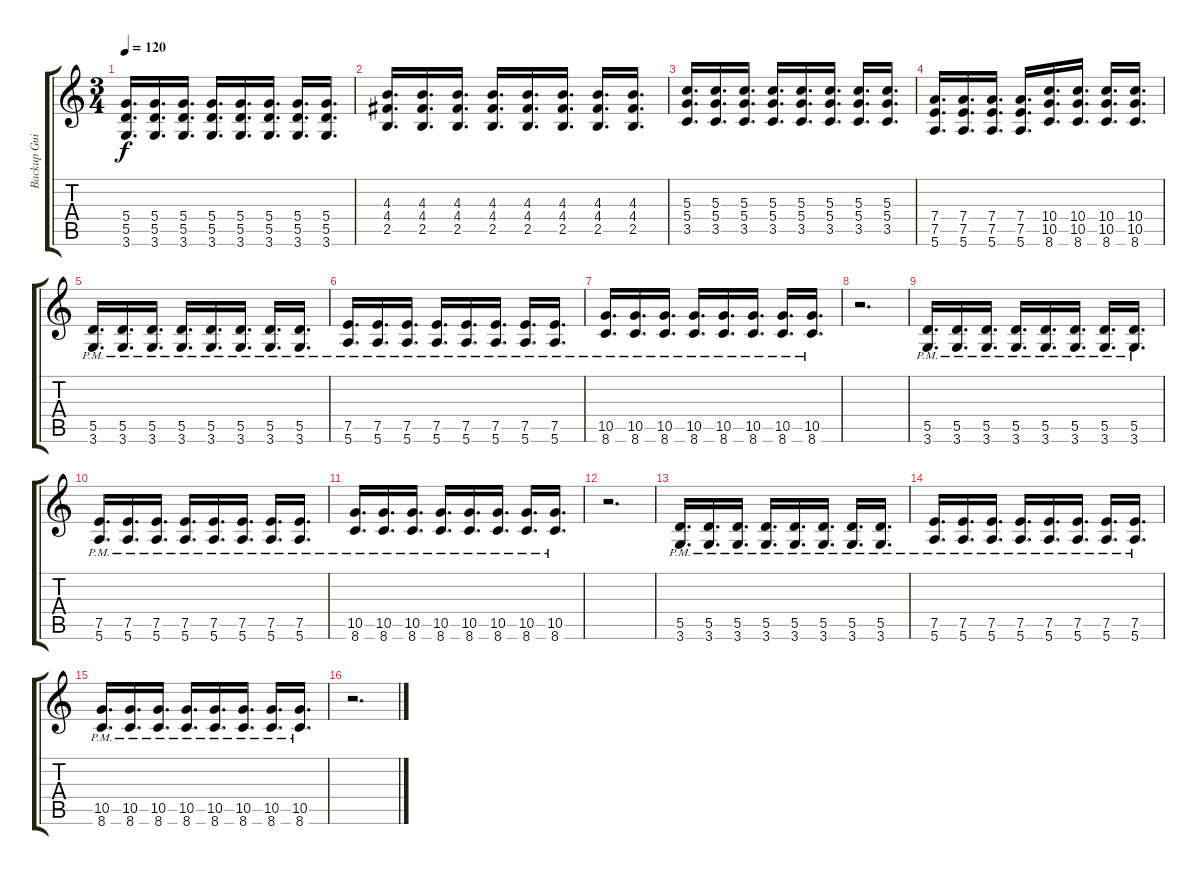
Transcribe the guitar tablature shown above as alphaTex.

\track ("Backup Guitar + Solo" "Backup Gui") {instrument distortionguitar}
\staff {score tabs}
\tuning (E4 B3 G3 D3 A2 E2) {hide}
\ts (3 4)
\tempo 120
\clef g2
\ks c
(5.4 5.5 3.6).16{d dy f} (5.4 5.5 3.6).16{d} (5.4 5.5 3.6).16{d} (5.4 5.5 3.6).16{d} (5.4 5.5 3.6).16{d} (5.4 5.5 3.6).16{d} (5.4 5.5 3.6).16{d} (5.4 5.5 3.6).16{d} |
(4.3 4.4 2.5).16{d} (4.3 4.4 2.5).16{d} (4.3 4.4 2.5).16{d} (4.3 4.4 2.5).16{d} (4.3 4.4 2.5).16{d} (4.3 4.4 2.5).16{d} (4.3 4.4 2.5).16{d} (4.3 4.4 2.5).16{d} |
(5.3 5.4 3.5).16{d} (5.3 5.4 3.5).16{d} (5.3 5.4 3.5).16{d} (5.3 5.4 3.5).16{d} (5.3 5.4 3.5).16{d} (5.3 5.4 3.5).16{d} (5.3 5.4 3.5).16{d} (5.3 5.4 3.5).16{d} |
(7.4 7.5 5.6).16{d} (7.4 7.5 5.6).16{d} (7.4 7.5 5.6).16{d} (7.4 7.5 5.6).16{d} (10.4 10.5 8.6).16{d} (10.4 10.5 8.6).16{d} (10.4 10.5 8.6).16{d} (10.4 10.5 8.6).16{d} |
(5.5{pm} 3.6{pm}).16{d} (5.5{pm} 3.6{pm}).16{d} (5.5{pm} 3.6{pm}).16{d} (5.5{pm} 3.6{pm}).16{d} (5.5{pm} 3.6{pm}).16{d} (5.5{pm} 3.6{pm}).16{d} (5.5{pm} 3.6{pm}).16{d} (5.5{pm} 3.6{pm}).16{d} |
(7.5{pm} 5.6{pm}).16{d} (7.5{pm} 5.6{pm}).16{d} (7.5{pm} 5.6{pm}).16{d} (7.5{pm} 5.6{pm}).16{d} (7.5{pm} 5.6{pm}).16{d} (7.5{pm} 5.6{pm}).16{d} (7.5{pm} 5.6{pm}).16{d} (7.5{pm} 5.6{pm}).16{d} |
(10.5{pm} 8.6{pm}).16{d} (10.5{pm} 8.6{pm}).16{d} (10.5{pm} 8.6{pm}).16{d} (10.5{pm} 8.6{pm}).16{d} (10.5{pm} 8.6{pm}).16{d} (10.5{pm} 8.6{pm}).16{d} (10.5{pm} 8.6{pm}).16{d} (10.5{pm} 8.6{pm}).16{d} |
r.2{d} |
(5.5{pm} 3.6{pm}).16{d} (5.5{pm} 3.6{pm}).16{d} (5.5{pm} 3.6{pm}).16{d} (5.5{pm} 3.6{pm}).16{d} (5.5{pm} 3.6{pm}).16{d} (5.5{pm} 3.6{pm}).16{d} (5.5{pm} 3.6{pm}).16{d} (5.5{pm} 3.6{pm}).16{d} |
(7.5{pm} 5.6{pm}).16{d} (7.5{pm} 5.6{pm}).16{d} (7.5{pm} 5.6{pm}).16{d} (7.5{pm} 5.6{pm}).16{d} (7.5{pm} 5.6{pm}).16{d} (7.5{pm} 5.6{pm}).16{d} (7.5{pm} 5.6{pm}).16{d} (7.5{pm} 5.6{pm}).16{d} |
(10.5{pm} 8.6{pm}).16{d} (10.5{pm} 8.6{pm}).16{d} (10.5{pm} 8.6{pm}).16{d} (10.5{pm} 8.6{pm}).16{d} (10.5{pm} 8.6{pm}).16{d} (10.5{pm} 8.6{pm}).16{d} (10.5{pm} 8.6{pm}).16{d} (10.5{pm} 8.6{pm}).16{d} |
r.2{d} |
(5.5{pm} 3.6{pm}).16{d} (5.5{pm} 3.6{pm}).16{d} (5.5{pm} 3.6{pm}).16{d} (5.5{pm} 3.6{pm}).16{d} (5.5{pm} 3.6{pm}).16{d} (5.5{pm} 3.6{pm}).16{d} (5.5{pm} 3.6{pm}).16{d} (5.5{pm} 3.6{pm}).16{d} |
(7.5{pm} 5.6{pm}).16{d} (7.5{pm} 5.6{pm}).16{d} (7.5{pm} 5.6{pm}).16{d} (7.5{pm} 5.6{pm}).16{d} (7.5{pm} 5.6{pm}).16{d} (7.5{pm} 5.6{pm}).16{d} (7.5{pm} 5.6{pm}).16{d} (7.5{pm} 5.6{pm}).16{d} |
(10.5{pm} 8.6{pm}).16{d} (10.5{pm} 8.6{pm}).16{d} (10.5{pm} 8.6{pm}).16{d} (10.5{pm} 8.6{pm}).16{d} (10.5{pm} 8.6{pm}).16{d} (10.5{pm} 8.6{pm}).16{d} (10.5{pm} 8.6{pm}).16{d} (10.5{pm} 8.6{pm}).16{d} |
r.2{d}
